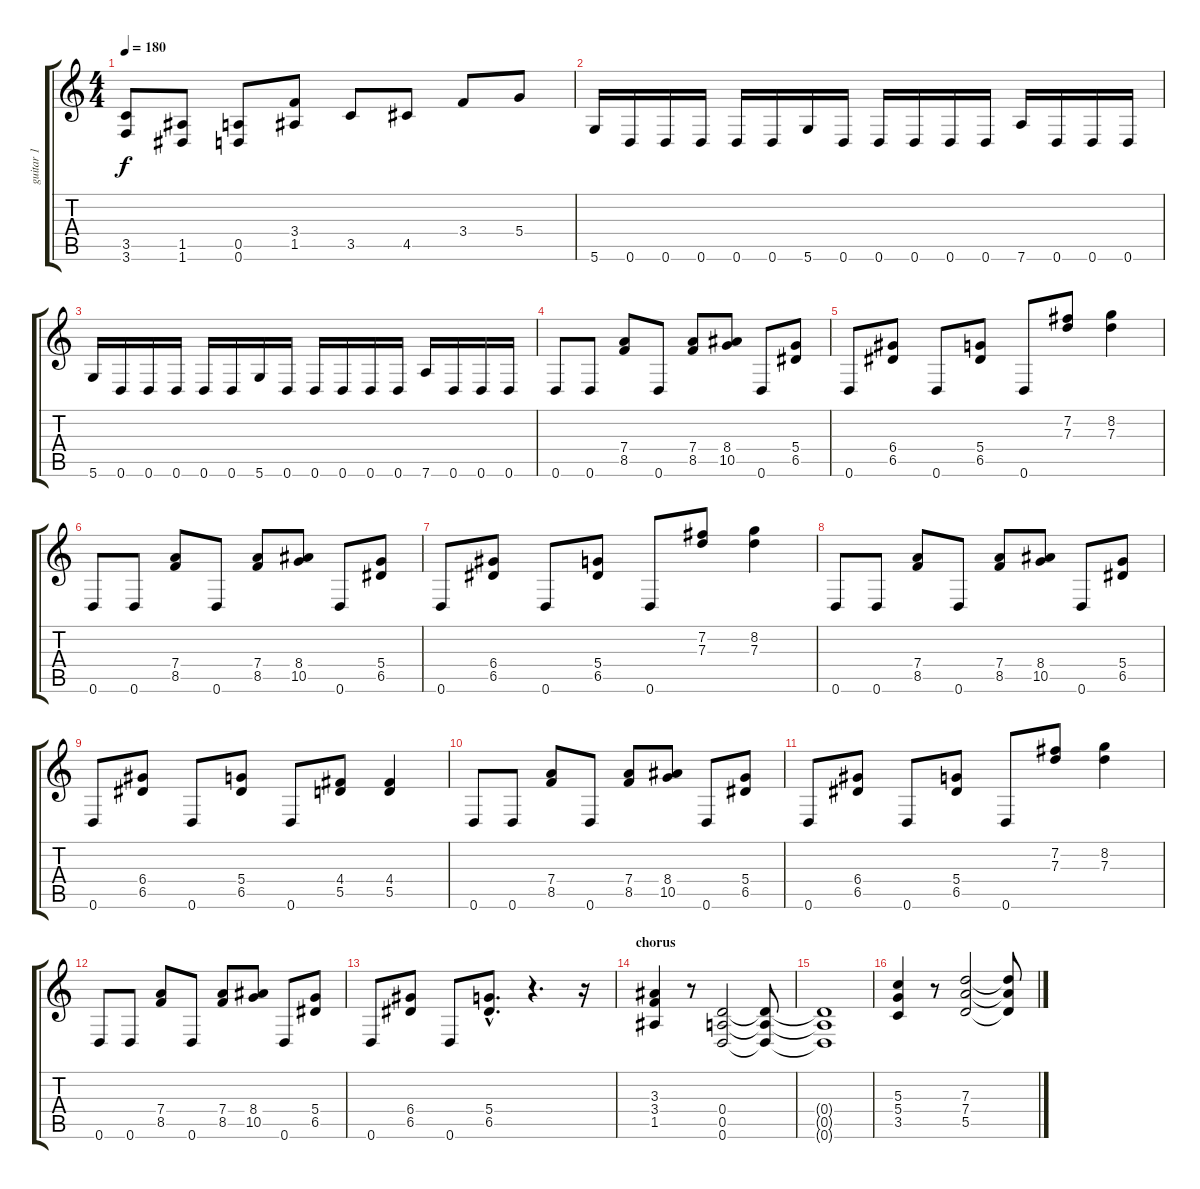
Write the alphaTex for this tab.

\track ("guitar 1" "guitar 1") {instrument distortionguitar}
\staff {score tabs}
\tuning (E4 B3 G3 D3 A2 D2) {hide}
\ts (4 4)
\tempo 180
\clef g2
\ks c
(3.5 3.6).8{dy f} (1.5 1.6).8 (0.5 0.6).8 (3.4 1.5).8 3.5.8 4.5.8 3.4.8 5.4.8 |
5.6.16 0.6.16 0.6.16 0.6.16 0.6.16 0.6.16 5.6.16 0.6.16 0.6.16 0.6.16 0.6.16 0.6.16 7.6.16 0.6.16 0.6.16 0.6.16 |
5.6.16 0.6.16 0.6.16 0.6.16 0.6.16 0.6.16 5.6.16 0.6.16 0.6.16 0.6.16 0.6.16 0.6.16 7.6.16 0.6.16 0.6.16 0.6.16 |
0.6.8 0.6.8 (7.4 8.5).8 0.6.8 (7.4 8.5).8 (8.4 10.5).8 0.6.8 (5.4 6.5).8 |
0.6.8 (6.4 6.5).8 0.6.8 (5.4 6.5).8 0.6.8 (7.2 7.3).8 (8.2 7.3).4 |
0.6.8 0.6.8 (7.4 8.5).8 0.6.8 (7.4 8.5).8 (8.4 10.5).8 0.6.8 (5.4 6.5).8 |
0.6.8 (6.4 6.5).8 0.6.8 (5.4 6.5).8 0.6.8 (7.2 7.3).8 (8.2 7.3).4 |
0.6.8 0.6.8 (7.4 8.5).8 0.6.8 (7.4 8.5).8 (8.4 10.5).8 0.6.8 (5.4 6.5).8 |
0.6.8 (6.4 6.5).8 0.6.8 (5.4 6.5).8 0.6.8 (4.4 5.5).8 (4.4 5.5).4 |
0.6.8 0.6.8 (7.4 8.5).8 0.6.8 (7.4 8.5).8 (8.4 10.5).8 0.6.8 (5.4 6.5).8 |
0.6.8 (6.4 6.5).8 0.6.8 (5.4 6.5).8 0.6.8 (7.2 7.3).8 (8.2 7.3).4 |
0.6.8 0.6.8 (7.4 8.5).8 0.6.8 (7.4 8.5).8 (8.4 10.5).8 0.6.8 (5.4 6.5).8 |
0.6.8 (6.4 6.5).8 0.6.8 (5.4{hac} 6.5{hac}).8{d} r.4{d} r.16 |
\section ("" "chorus")
(3.3 3.4 1.5).4 r.8 (0.4 0.5 0.6).2 (0.4{t} 0.5{t} 0.6{t}).8 |
(0.4{t} 0.5{t} 0.6{t}).1 |
(5.3 5.4 3.5).4 r.8 (7.3 7.4 5.5).2 (7.3{t} 7.4{t} 5.5{t}).8
